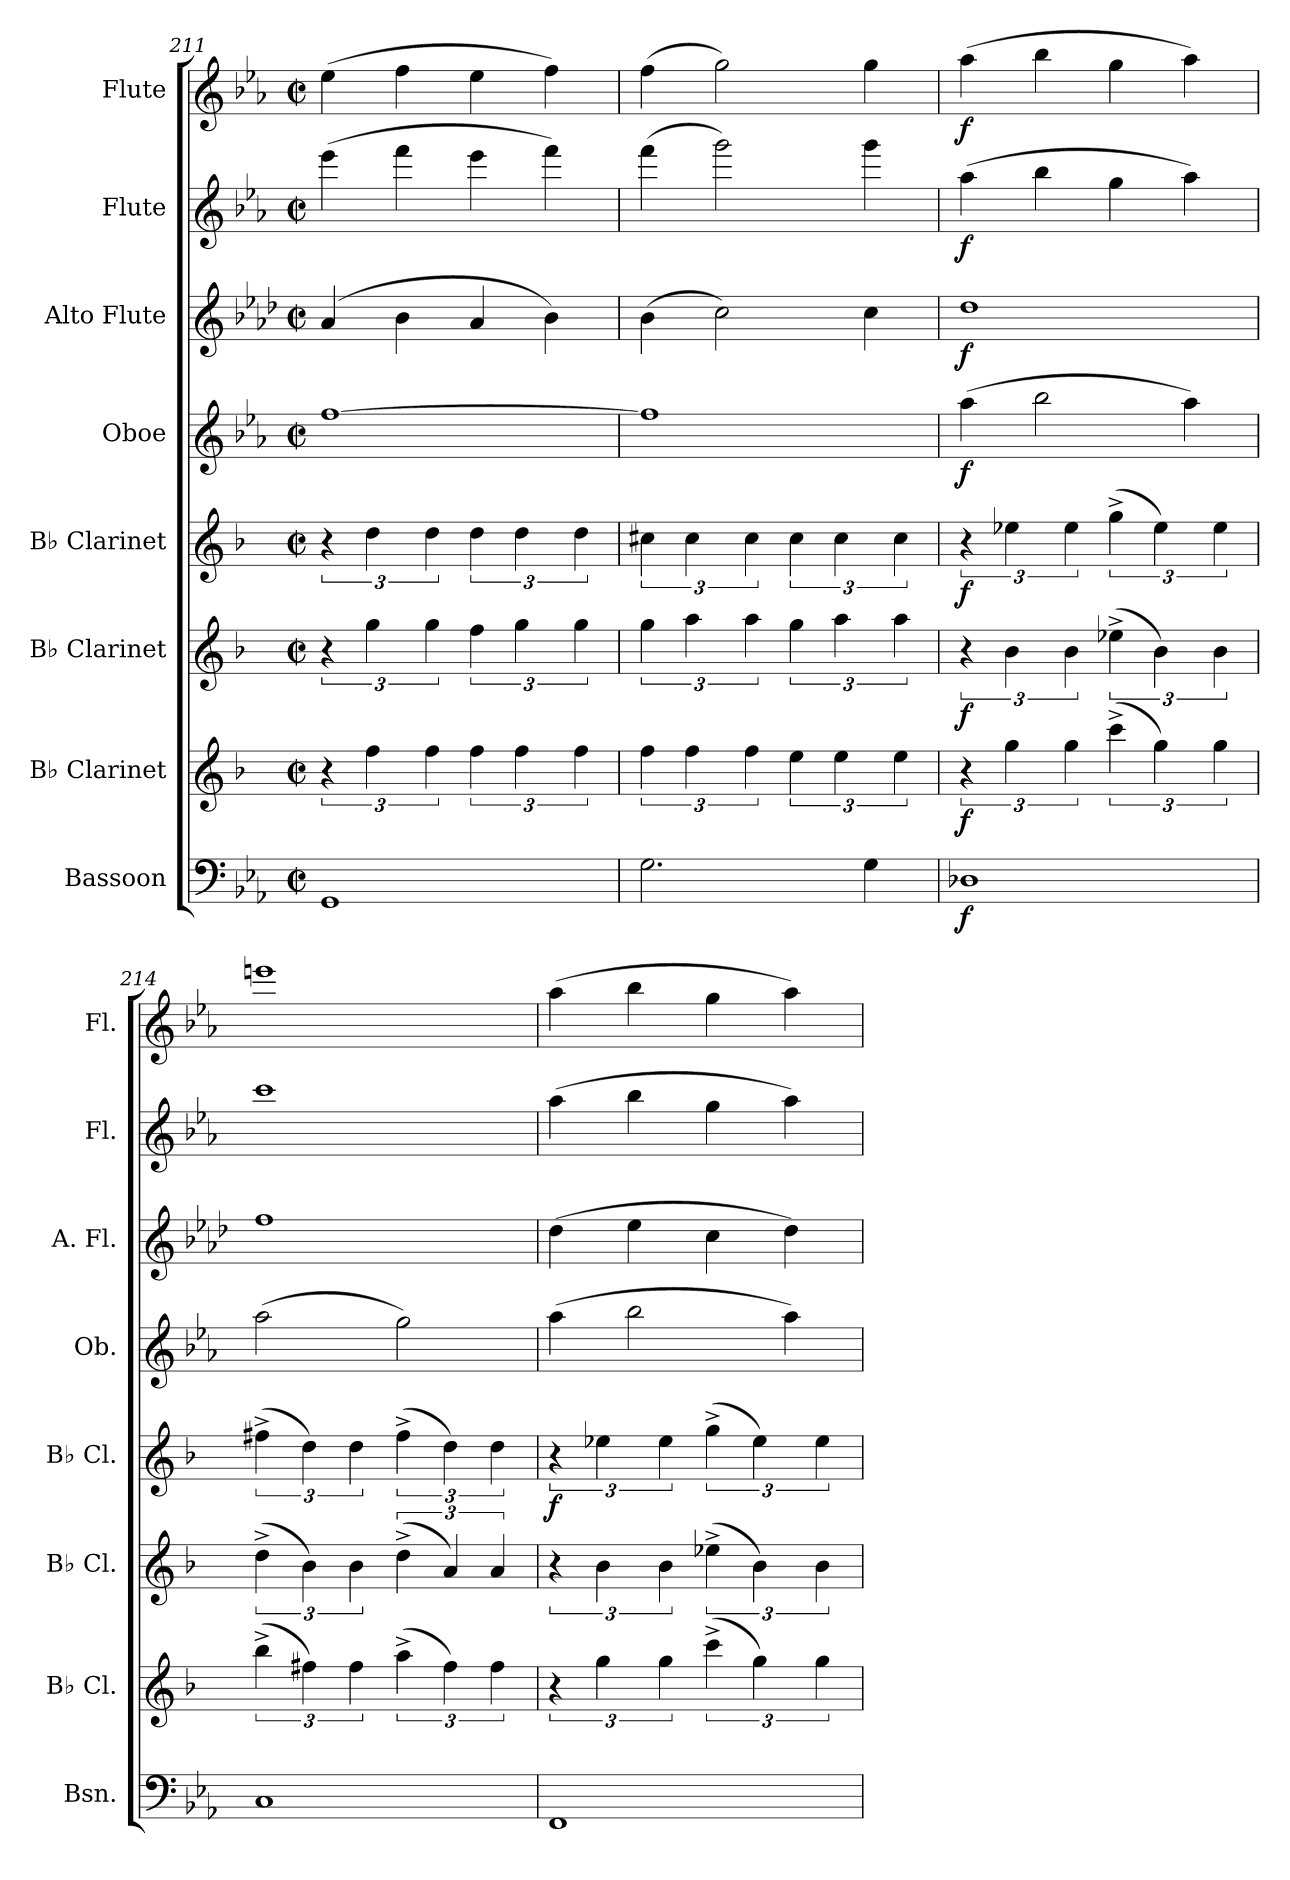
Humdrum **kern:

**kern	**dynam	**kern	**dynam	**kern	**dynam	**kern	**dynam	**kern	**dynam	**kern	**dynam	**kern	**dynam	**kern	**dynam
*part8	*part8	*part7	*part7	*part6	*part6	*part5	*part5	*part4	*part4	*part3	*part3	*part2	*part2	*part1	*part1
*staff8	*staff8	*staff7	*staff7	*staff6	*staff6	*staff5	*staff5	*staff4	*staff4	*staff3	*staff3	*staff2	*staff2	*staff1	*staff1
*I"Bassoon	*	*I"B♭ Clarinet	*	*I"B♭ Clarinet	*	*I"B♭ Clarinet	*	*I"Oboe	*	*I"Alto Flute	*	*I"Flute	*	*I"Flute	*
*I'Bsn.	*	*I'B♭ Cl.	*	*I'B♭ Cl.	*	*I'B♭ Cl.	*	*I'Ob.	*	*I'A. Fl.	*	*I'Fl.	*	*I'Fl.	*
*clefF4	*	*clefG2	*	*clefG2	*	*clefG2	*	*clefG2	*	*clefG2	*	*clefG2	*	*clefG2	*
*	*	*ITrd1c2	*	*ITrd1c2	*	*ITrd1c2	*	*	*	*ITrd3c5	*	*	*	*	*
*k[b-e-a-]	*	*k[b-e-a-]	*	*k[b-e-a-]	*	*k[b-e-a-]	*	*k[b-e-a-]	*	*k[b-e-a-]	*	*k[b-e-a-]	*	*k[b-e-a-]	*
*M2/2	*	*M2/2	*	*M2/2	*	*M2/2	*	*M2/2	*	*M2/2	*	*M2/2	*	*M2/2	*
*met(c|)	*	*met(c|)	*	*met(c|)	*	*met(c|)	*	*met(c|)	*	*met(c|)	*	*met(c|)	*	*met(c|)	*
*MM210	*	*MM210	*	*MM210	*	*MM210	*	*MM210	*	*MM210	*	*MM210	*	*MM210	*
=211	=211	=211	=211	=211	=211	=211	=211	=211	=211	=211	=211	=211	=211	=211	=211
1GG	.	6r	.	6r	.	6r	.	[1ff	.	(>4e-/	.	(>4eee-\	.	(>4ee-\	.
.	.	6ee-\	.	6ff\	.	6cc\	.	.	.	.	.	.	.	.	.
.	.	.	.	.	.	.	.	.	.	4f\	.	4fff\	.	4ff\	.
.	.	6ee-\	.	6ff\	.	6cc\	.	.	.	.	.	.	.	.	.
.	.	6ee-\	.	6ee-\	.	6cc\	.	.	.	4e-/	.	4eee-\	.	4ee-\	.
.	.	6ee-\	.	6ff\	.	6cc\	.	.	.	.	.	.	.	.	.
.	.	.	.	.	.	.	.	.	.	4f\)	.	4fff\)	.	4ff\)	.
.	.	6ee-\	.	6ff\	.	6cc\	.	.	.	.	.	.	.	.	.
=212	=212	=212	=212	=212	=212	=212	=212	=212	=212	=212	=212	=212	=212	=212	=212
2.G\	.	6ee-\	.	6ff\	.	6bn\	.	1ff]	.	(>4f\	.	(>4fff\	.	(>4ff\	.
.	.	6ee-\	.	6gg\	.	6b\	.	.	.	.	.	.	.	.	.
.	.	.	.	.	.	.	.	.	.	2g\)	.	2ggg\)	.	2gg\)	.
.	.	6ee-\	.	6gg\	.	6b\	.	.	.	.	.	.	.	.	.
.	.	6dd\	.	6ff\	.	6b\	.	.	.	.	.	.	.	.	.
.	.	6dd\	.	6gg\	.	6b\	.	.	.	.	.	.	.	.	.
4G\	.	.	.	.	.	.	.	.	.	4g\	.	4ggg\	.	4gg\	.
.	.	6dd\	.	6gg\	.	6b\	.	.	.	.	.	.	.	.	.
=213	=213	=213	=213	=213	=213	=213	=213	=213	=213	=213	=213	=213	=213	=213	=213
!	!LO:DY:b	!	!LO:DY:b	!	!LO:DY:b	!	!LO:DY:b	!	!LO:DY:b	!	!LO:DY:b	!	!LO:DY:b	!	!LO:DY:b
1D-X	f	6r	f	6r	f	6r	f	(>4aa-\	f	1a-	f	(>4aa-\	f	(>4aa-\	f
.	.	6ff\	.	6a-\	.	6dd-X\	.	.	.	.	.	.	.	.	.
.	.	.	.	.	.	.	.	2bb-\	.	.	.	4bb-\	.	4bb-\	.
.	.	6ff\	.	6a-\	.	6dd-\	.	.	.	.	.	.	.	.	.
.	.	(>6bb-^\	.	(>6dd-X^\	.	(>6ff^\	.	.	.	.	.	4gg\	.	4gg\	.
.	.	6ff\)	.	6a-\)	.	6dd-\)	.	.	.	.	.	.	.	.	.
.	.	.	.	.	.	.	.	4aa-\)	.	.	.	4aa-\)	.	4aa-\)	.
.	.	6ff\	.	6a-\	.	6dd-\	.	.	.	.	.	.	.	.	.
=214	=214	=214	=214	=214	=214	=214	=214	=214	=214	=214	=214	=214	=214	=214	=214
1C	.	(>6aa-^\	.	(>6cc^\	.	(>6een^\	.	(>2aa-\	.	1cc	.	1ccc	.	1eeen	.
.	.	6een\)	.	6a-\)	.	6cc\)	.	.	.	.	.	.	.	.	.
.	.	6ee\	.	6a-\	.	6cc\	.	.	.	.	.	.	.	.	.
.	.	(>6gg^\	.	(>6cc^\	.	(>6ee^\	.	2gg\)	.	.	.	.	.	.	.
.	.	6ee\)	.	6g/)	.	6cc\)	.	.	.	.	.	.	.	.	.
.	.	6ee\	.	6g/	.	6cc\	.	.	.	.	.	.	.	.	.
=215	=215	=215	=215	=215	=215	=215	=215	=215	=215	=215	=215	=215	=215	=215	=215
*	*	*	*	*	*	*	*	*	*	*	*	*	*	*MM184	*
!	!	!	!	!	!	!	!LO:DY:b	!	!	!	!	!	!	!	!
1FF	.	6r	.	6r	.	6r	f	(>4aa-\	.	(>4a-\	.	(>4aa-\	.	(>4aa-\	.
.	.	6ff\	.	6a-\	.	6dd-X\	.	.	.	.	.	.	.	.	.
.	.	.	.	.	.	.	.	2bb-\	.	4b-\	.	4bb-\	.	4bb-\	.
.	.	6ff\	.	6a-\	.	6dd-\	.	.	.	.	.	.	.	.	.
.	.	(>6bb-^\	.	(>6dd-X^\	.	(>6ff^\	.	.	.	4g\	.	4gg\	.	4gg\	.
.	.	6ff\)	.	6a-\)	.	6dd-\)	.	.	.	.	.	.	.	.	.
.	.	.	.	.	.	.	.	4aa-\)	.	4a-\)	.	4aa-\)	.	4aa-\)	.
.	.	6ff\	.	6a-\	.	6dd-\	.	.	.	.	.	.	.	.	.
=	=	=	=	=	=	=	=	=	=	=	=	=	=	=	=
*-	*-	*-	*-	*-	*-	*-	*-	*-	*-	*-	*-	*-	*-	*-	*-
